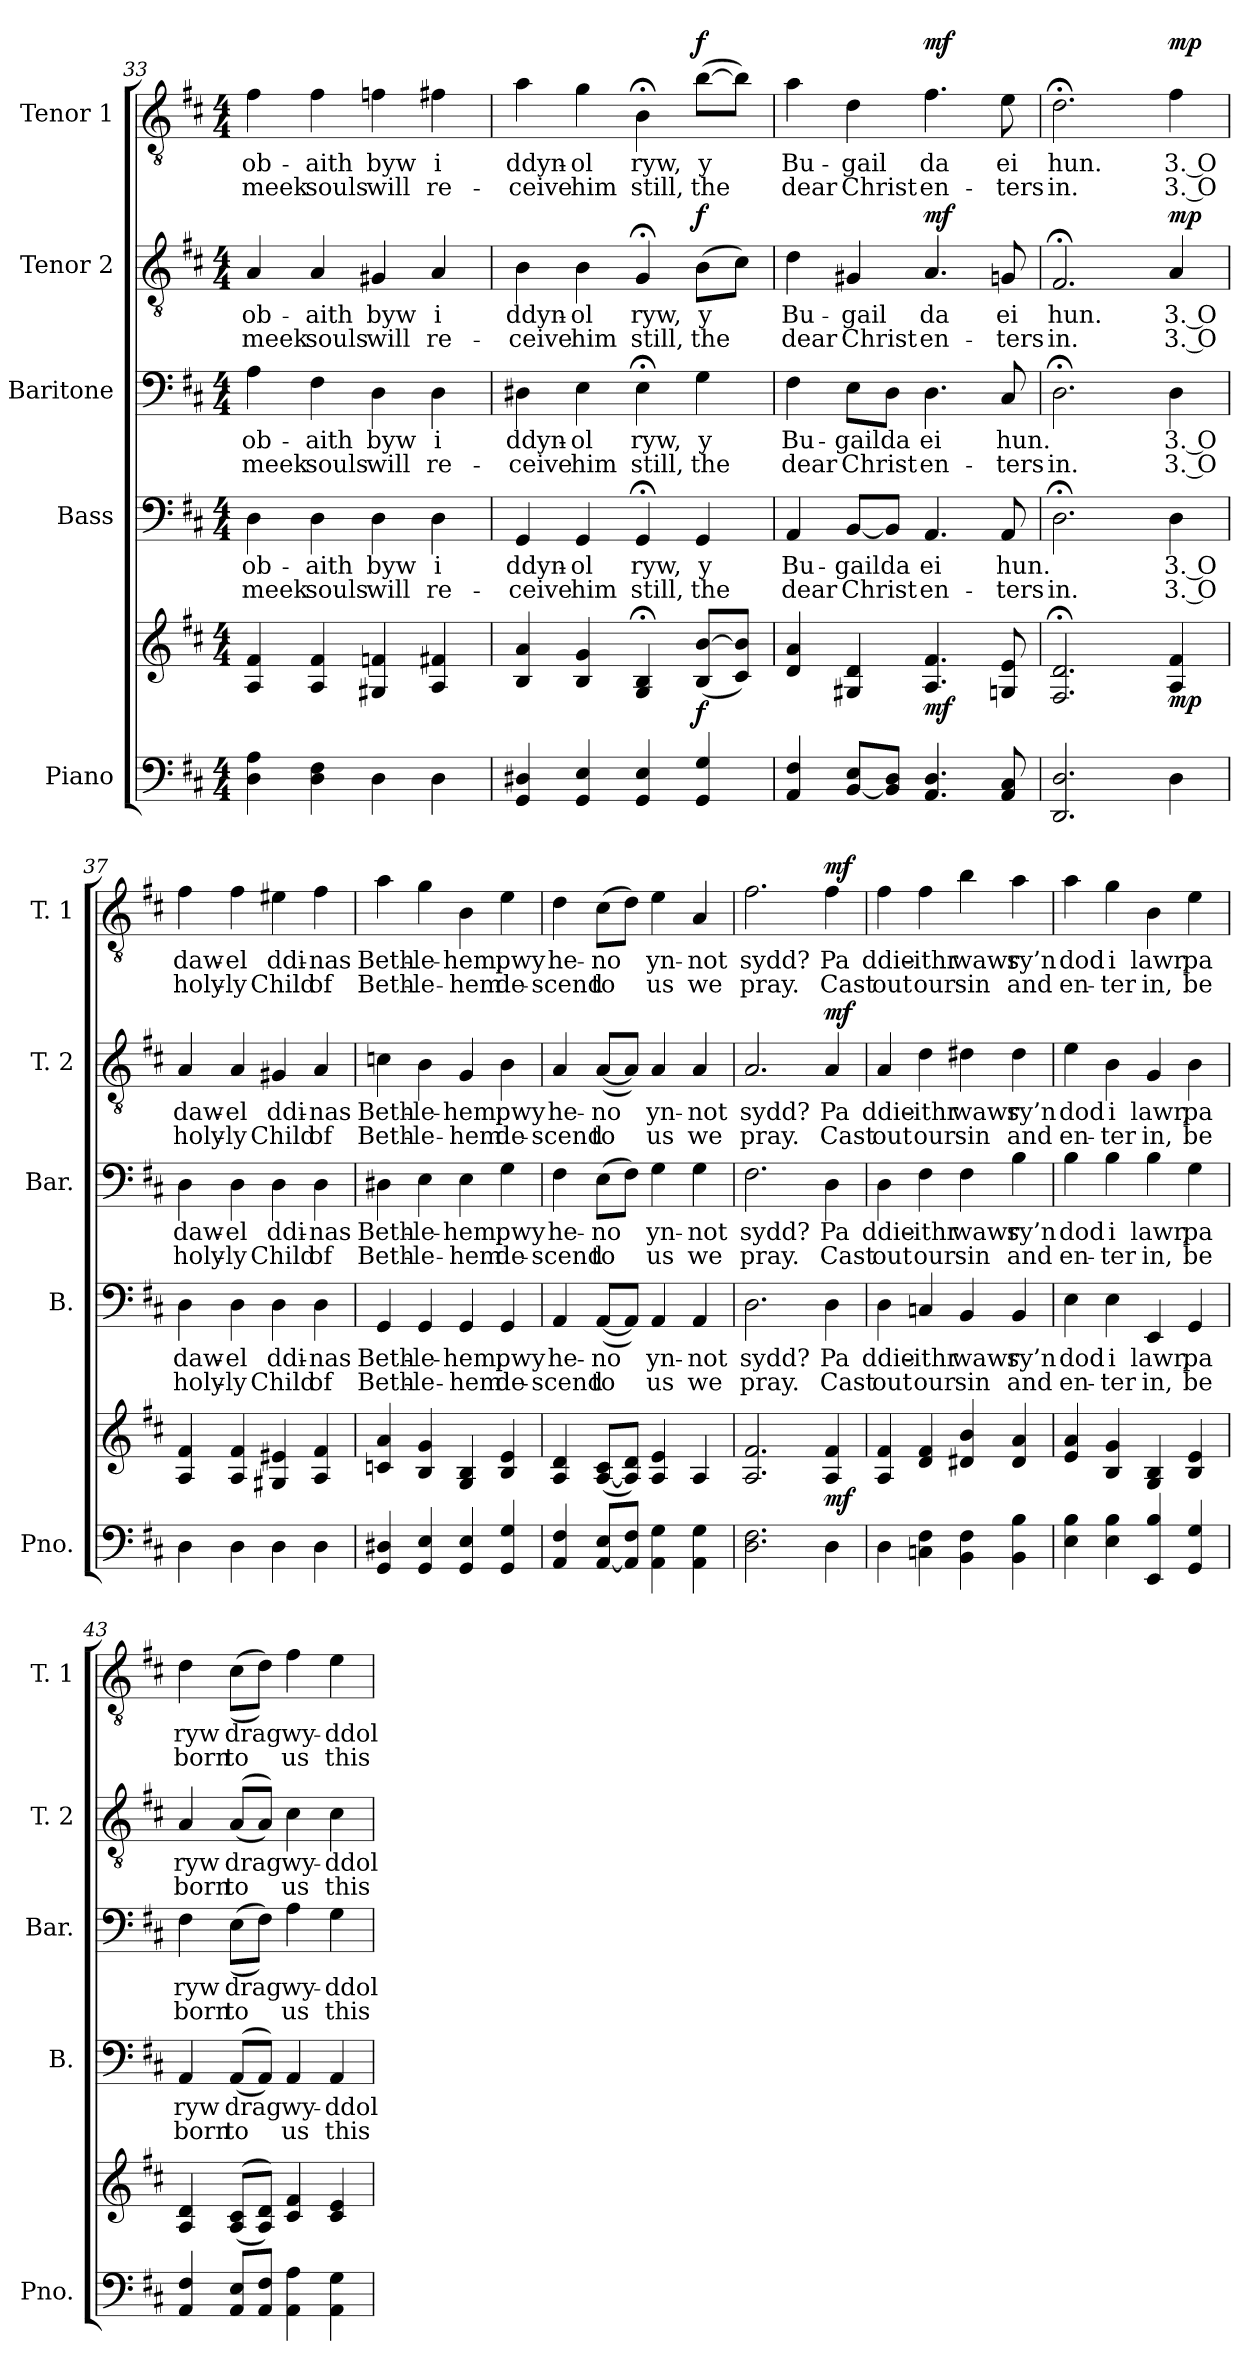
**kern	**kern	**dynam	**kern	**text	**text	**kern	**text	**text	**kern	**text	**text	**dynam	**kern	**text	**text	**dynam
*part5	*part5	*part5	*part4	*part4	*part4	*part3	*part3	*part3	*part2	*part2	*part2	*part2	*part1	*part1	*part1	*part1
*staff6	*staff5	*staff5/6	*staff4	*staff4	*staff4	*staff3	*staff3	*staff3	*staff2	*staff2	*staff2	*staff2	*staff1	*staff1	*staff1	*staff1
*I"Piano	*	*	*I"Bass	*	*	*I"Baritone	*	*	*I"Tenor 2	*	*	*	*I"Tenor 1	*	*	*
*I'Pno.	*	*	*I'B.	*	*	*I'Bar.	*	*	*I'T. 2	*	*	*	*I'T. 1	*	*	*
*clefF4	*clefG2	*	*clefF4	*	*	*clefF4	*	*	*clefGv2	*	*	*	*clefGv2	*	*	*
*k[f#c#]	*k[f#c#]	*	*k[f#c#]	*	*	*k[f#c#]	*	*	*k[f#c#]	*	*	*	*k[f#c#]	*	*	*
*M4/4	*M4/4	*	*M4/4	*	*	*M4/4	*	*	*M4/4	*	*	*	*M4/4	*	*	*
=33	=33	=33	=33	=33	=33	=33	=33	=33	=33	=33	=33	=33	=33	=33	=33	=33
!	!	!	!	!LO:LY:b	!LO:LY:b	!	!LO:LY:b	!LO:LY:b	!	!LO:LY:b	!LO:LY:b	!	!	!LO:LY:b	!LO:LY:b	!
4D\ 4A\	4A/ 4f#/	.	4D\	ob-	meek	4A\	ob-	meek	4A/	ob-	meek	.	4f#\	ob-	meek	.
!	!	!	!	!LO:LY:b	!LO:LY:b	!	!LO:LY:b	!LO:LY:b	!	!LO:LY:b	!LO:LY:b	!	!	!LO:LY:b	!LO:LY:b	!
4D\ 4F#\	4A/ 4f#/	.	4D\	-aith	souls	4F#\	-aith	souls	4A/	-aith	souls	.	4f#\	-aith	souls	.
!	!	!	!	!LO:LY:b	!LO:LY:b	!	!LO:LY:b	!LO:LY:b	!	!LO:LY:b	!LO:LY:b	!	!	!LO:LY:b	!LO:LY:b	!
4D\	4G#X/ 4fn/	.	4D\	byw	will	4D\	byw	will	4G#X/	byw	will	.	4fn\	byw	will	.
!	!	!	!	!LO:LY:b	!LO:LY:b	!	!LO:LY:b	!LO:LY:b	!	!LO:LY:b	!LO:LY:b	!	!	!LO:LY:b	!LO:LY:b	!
4D\	4A/ 4f#X/	.	4D\	i	re-	4D\	i	re-	4A/	i	re-	.	4f#X\	i	re-	.
=34	=34	=34	=34	=34	=34	=34	=34	=34	=34	=34	=34	=34	=34	=34	=34	=34
!	!	!	!	!LO:LY:b	!LO:LY:b	!	!LO:LY:b	!LO:LY:b	!	!LO:LY:b	!LO:LY:b	!	!	!LO:LY:b	!LO:LY:b	!
4GG/ 4D#X/	4B/ 4a/	.	4GG/	ddyn-	-ceive	4D#X\	ddyn-	-ceive	4B\	ddyn-	-ceive	.	4a\	ddyn-	-ceive	.
!	!	!	!	!LO:LY:b	!LO:LY:b	!	!LO:LY:b	!LO:LY:b	!	!LO:LY:b	!LO:LY:b	!	!	!LO:LY:b	!LO:LY:b	!
4GG/ 4E/	4B/ 4g/	.	4GG/	-ol	him	4E\	-ol	him	4B\	-ol	him	.	4g\	-ol	him	.
!	!	!	!	!LO:LY:b	!LO:LY:b	!	!LO:LY:b	!LO:LY:b	!	!LO:LY:b	!LO:LY:b	!	!	!LO:LY:b	!LO:LY:b	!
4GG/ 4E/	4G/;< 4B/;<	.	4GG;</	ryw,	still,	4E;<\	ryw,	still,	4G;</	ryw,	still,	.	4B;<\	ryw,	still,	.
!	!	!LO:DY:b	!	!LO:LY:b	!LO:LY:b	!	!LO:LY:b	!LO:LY:b	!	!LO:LY:b	!LO:LY:b	!LO:DY:a	!	!LO:LY:b	!LO:LY:b	!LO:DY:a
4GG/ 4G/	(8B/ [8b/L	f	4GG/	y	the	4G\	y	the	(8B\L	y	the	f	([8b\L	y	the	f
.	8c#/ 8b/]J)	.	.	.	.	.	.	.	8c#\J)	.	.	.	8b\J])	.	.	.
=35	=35	=35	=35	=35	=35	=35	=35	=35	=35	=35	=35	=35	=35	=35	=35	=35
!	!	!	!	!LO:LY:b	!LO:LY:b	!	!LO:LY:b	!LO:LY:b	!	!LO:LY:b	!LO:LY:b	!	!	!LO:LY:b	!LO:LY:b	!
4AA/ 4F#/	4d/ 4a/	.	4AA/	Bu-	dear	4F#\	Bu-	dear	4d\	Bu-	dear	.	4a\	Bu-	dear	.
!	!	!	!	!LO:LY:b	!LO:LY:b	!	!LO:LY:b	!LO:LY:b	!	!LO:LY:b	!LO:LY:b	!	!	!LO:LY:b	!LO:LY:b	!
[8BB/ 8E/L	4G#X/ 4d/	.	[8BB/L	-gail	Christ	8E\L	-gail	Christ	4G#X/	-gail	Christ	.	4d\	-gail	Christ	.
!	!	!	!	!LO:LY:b	!	!	!LO:LY:b	!	!	!	!	!	!	!	!	!
8BB/] 8D/J	.	.	8BB/J]	da	.	8D\J	da	.	.	.	.	.	.	.	.	.
!	!	!LO:DY:b	!	!LO:LY:b	!LO:LY:b	!	!LO:LY:b	!LO:LY:b	!	!LO:LY:b	!LO:LY:b	!LO:DY:a	!	!LO:LY:b	!LO:LY:b	!LO:DY:a
4.AA/ 4.D/	4.A/ 4.f#/	mf	4.AA/	ei	en-	4.D\	ei	en-	4.A/	da	en-	mf	4.f#\	da	en-	mf
!	!	!	!	!LO:LY:b	!LO:LY:b	!	!LO:LY:b	!LO:LY:b	!	!LO:LY:b	!LO:LY:b	!	!	!LO:LY:b	!LO:LY:b	!
8AA/ 8C#/	8Gn/ 8e/	.	8AA/	hun.	-ters	8C#/	hun.	-ters	8Gn/	ei	-ters	.	8e\	ei	-ters	.
=36	=36	=36	=36	=36	=36	=36	=36	=36	=36	=36	=36	=36	=36	=36	=36	=36
!	!	!	!	!	!LO:LY:b	!	!	!LO:LY:b	!	!LO:LY:b	!LO:LY:b	!	!	!LO:LY:b	!LO:LY:b	!
2.DD/ 2.D/	2.F#/;< 2.d/;<	.	2.D;<\	.	in.	2.D;<\	.	in.	2.F#;</	hun.	in.	.	2.d;<\	hun.	in.	.
!	!	!LO:DY:b	!	!LO:LY:b	!LO:LY:b	!	!LO:LY:b	!LO:LY:b	!	!LO:LY:b	!LO:LY:b	!LO:DY:a	!	!LO:LY:b	!LO:LY:b	!LO:DY:a
4D\	4A/ 4f#/	mp	4D\	3. O	3. O	4D\	3. O	3. O	4A/	3. O	3. O	mp	4f#\	3. O	3. O	mp
!!LO:PB:g=z
=37	=37	=37	=37	=37	=37	=37	=37	=37	=37	=37	=37	=37	=37	=37	=37	=37
!	!	!	!	!LO:LY:b	!LO:LY:b	!	!LO:LY:b	!LO:LY:b	!	!LO:LY:b	!LO:LY:b	!	!	!LO:LY:b	!LO:LY:b	!
4D\	4A/ 4f#/	.	4D\	daw-	holy-	4D\	daw-	holy-	4A/	daw-	holy-	.	4f#\	daw-	holy-	.
!	!	!	!	!LO:LY:b	!LO:LY:b	!	!LO:LY:b	!LO:LY:b	!	!LO:LY:b	!LO:LY:b	!	!	!LO:LY:b	!LO:LY:b	!
4D\	4A/ 4f#/	.	4D\	-el	-ly	4D\	-el	-ly	4A/	-el	-ly	.	4f#\	-el	-ly	.
!	!	!	!	!LO:LY:b	!LO:LY:b	!	!LO:LY:b	!LO:LY:b	!	!LO:LY:b	!LO:LY:b	!	!	!LO:LY:b	!LO:LY:b	!
4D\	4G#X/ 4e#X/	.	4D\	ddi-	Child	4D\	ddi-	Child	4G#X/	ddi-	Child	.	4e#X\	ddi-	Child	.
!	!	!	!	!LO:LY:b	!LO:LY:b	!	!LO:LY:b	!LO:LY:b	!	!LO:LY:b	!LO:LY:b	!	!	!LO:LY:b	!LO:LY:b	!
4D\	4A/ 4f#/	.	4D\	-nas	of	4D\	-nas	of	4A/	-nas	of	.	4f#\	-nas	of	.
=38	=38	=38	=38	=38	=38	=38	=38	=38	=38	=38	=38	=38	=38	=38	=38	=38
!	!	!	!	!LO:LY:b	!LO:LY:b	!	!LO:LY:b	!LO:LY:b	!	!LO:LY:b	!LO:LY:b	!	!	!LO:LY:b	!LO:LY:b	!
4GG/ 4D#X/	4cn/ 4a/	.	4GG/	Beth-	Beth-	4D#X\	Beth-	Beth-	4cn\	Beth-	Beth-	.	4a\	Beth-	Beth-	.
!	!	!	!	!LO:LY:b	!LO:LY:b	!	!LO:LY:b	!LO:LY:b	!	!LO:LY:b	!LO:LY:b	!	!	!LO:LY:b	!LO:LY:b	!
4GG/ 4E/	4B/ 4g/	.	4GG/	-le-	-le-	4E\	-le-	-le-	4B\	-le-	-le-	.	4g\	-le-	-le-	.
!	!	!	!	!LO:LY:b	!LO:LY:b	!	!LO:LY:b	!LO:LY:b	!	!LO:LY:b	!LO:LY:b	!	!	!LO:LY:b	!LO:LY:b	!
4GG/ 4E/	4G/ 4B/	.	4GG/	-hem,	-hem	4E\	-hem,	-hem	4G/	-hem,	-hem	.	4B\	-hem,	-hem	.
!	!	!	!	!LO:LY:b	!LO:LY:b	!	!LO:LY:b	!LO:LY:b	!	!LO:LY:b	!LO:LY:b	!	!	!LO:LY:b	!LO:LY:b	!
4GG/ 4G/	4B/ 4e/	.	4GG/	pwy	de-	4G\	pwy	de-	4B\	pwy	de-	.	4e\	pwy	de-	.
=39	=39	=39	=39	=39	=39	=39	=39	=39	=39	=39	=39	=39	=39	=39	=39	=39
!	!	!	!	!LO:LY:b	!LO:LY:b	!	!LO:LY:b	!LO:LY:b	!	!LO:LY:b	!LO:LY:b	!	!	!LO:LY:b	!LO:LY:b	!
4AA/ 4F#/	4A/ 4d/	.	4AA/	he-	-scend	4F#\	he-	-scend	4A/	he-	-scend	.	4d\	he-	-scend	.
!	!	!	!	!LO:LY:b	!LO:LY:b	!	!LO:LY:b	!LO:LY:b	!	!LO:LY:b	!LO:LY:b	!	!	!LO:LY:b	!LO:LY:b	!
[8AA/ 8E/L	([8A/ 8c#/L	.	([8AA/L	-no	to	(8E\L	-no	to	([8A/L	-no	to	.	(8c#\L	-no	to	.
8AA/] 8F#/J	8A/] 8d/J)	.	8AA/J])	.	.	8F#\J)	.	.	8A/J])	.	.	.	8d\J)	.	.	.
!	!	!	!	!LO:LY:b	!LO:LY:b	!	!LO:LY:b	!LO:LY:b	!	!LO:LY:b	!LO:LY:b	!	!	!LO:LY:b	!LO:LY:b	!
4AA\ 4G\	4A/ 4e/	.	4AA/	yn-	us	4G\	yn-	us	4A/	yn-	us	.	4e\	yn-	us	.
!	!	!	!	!LO:LY:b	!LO:LY:b	!	!LO:LY:b	!LO:LY:b	!	!LO:LY:b	!LO:LY:b	!	!	!LO:LY:b	!LO:LY:b	!
4AA\ 4G\	4A/	.	4AA/	-not	we	4G\	-not	we	4A/	-not	we	.	4A/	-not	we	.
=40	=40	=40	=40	=40	=40	=40	=40	=40	=40	=40	=40	=40	=40	=40	=40	=40
!	!	!	!	!LO:LY:b	!LO:LY:b	!	!LO:LY:b	!LO:LY:b	!	!LO:LY:b	!LO:LY:b	!	!	!LO:LY:b	!LO:LY:b	!
2.D\ 2.F#\	2.A/ 2.f#/	.	2.D\	sydd?	pray.	2.F#\	sydd?	pray.	2.A/	sydd?	pray.	.	2.f#\	sydd?	pray.	.
!	!	!LO:DY:b	!	!LO:LY:b	!LO:LY:b	!	!LO:LY:b	!LO:LY:b	!	!LO:LY:b	!LO:LY:b	!LO:DY:a	!	!LO:LY:b	!LO:LY:b	!LO:DY:a
4D\	4A/ 4f#/	mf	4D\	Pa	Cast	4D\	Pa	Cast	4A/	Pa	Cast	mf	4f#\	Pa	Cast	mf
=41	=41	=41	=41	=41	=41	=41	=41	=41	=41	=41	=41	=41	=41	=41	=41	=41
!	!	!	!	!LO:LY:b	!LO:LY:b	!	!LO:LY:b	!LO:LY:b	!	!LO:LY:b	!LO:LY:b	!	!	!LO:LY:b	!LO:LY:b	!
4D\	4A/ 4f#/	.	4D\	ddie-	out	4D\	ddie-	out	4A/	ddie-	out	.	4f#\	ddie-	out	.
!	!	!	!	!LO:LY:b	!LO:LY:b	!	!LO:LY:b	!LO:LY:b	!	!LO:LY:b	!LO:LY:b	!	!	!LO:LY:b	!LO:LY:b	!
4Cn\ 4F#\	4d/ 4f#/	.	4Cn/	-ithr	our	4F#\	-ithr	our	4d\	-ithr	our	.	4f#\	-ithr	our	.
!	!	!	!	!LO:LY:b	!LO:LY:b	!	!LO:LY:b	!LO:LY:b	!	!LO:LY:b	!LO:LY:b	!	!	!LO:LY:b	!LO:LY:b	!
4BB\ 4F#\	4d#X/ 4b/	.	4BB/	wawr	sin	4F#\	wawr	sin	4d#X\	wawr	sin	.	4b\	wawr	sin	.
!	!	!	!	!LO:LY:b	!LO:LY:b	!	!LO:LY:b	!LO:LY:b	!	!LO:LY:b	!LO:LY:b	!	!	!LO:LY:b	!LO:LY:b	!
4BB\ 4B\	4d#/ 4a/	.	4BB/	sy’n	and	4B\	sy’n	and	4d#\	sy’n	and	.	4a\	sy’n	and	.
!!LO:LB:g=z
=42	=42	=42	=42	=42	=42	=42	=42	=42	=42	=42	=42	=42	=42	=42	=42	=42
!	!	!	!	!LO:LY:b	!LO:LY:b	!	!LO:LY:b	!LO:LY:b	!	!LO:LY:b	!LO:LY:b	!	!	!LO:LY:b	!LO:LY:b	!
4E\ 4B\	4e/ 4a/	.	4E\	dod	en-	4B\	dod	en-	4e\	dod	en-	.	4a\	dod	en-	.
!	!	!	!	!LO:LY:b	!LO:LY:b	!	!LO:LY:b	!LO:LY:b	!	!LO:LY:b	!LO:LY:b	!	!	!LO:LY:b	!LO:LY:b	!
4E\ 4B\	4B/ 4g/	.	4E\	i	-ter	4B\	i	-ter	4B\	i	-ter	.	4g\	i	-ter	.
!	!	!	!	!LO:LY:b	!LO:LY:b	!	!LO:LY:b	!LO:LY:b	!	!LO:LY:b	!LO:LY:b	!	!	!LO:LY:b	!LO:LY:b	!
4EE/ 4B/	4G/ 4B/	.	4EE/	lawr,	in,	4B\	lawr,	in,	4G/	lawr,	in,	.	4B\	lawr,	in,	.
!	!	!	!	!LO:LY:b	!LO:LY:b	!	!LO:LY:b	!LO:LY:b	!	!LO:LY:b	!LO:LY:b	!	!	!LO:LY:b	!LO:LY:b	!
4GG/ 4G/	4B/ 4e/	.	4GG/	pa	be	4G\	pa	be	4B\	pa	be	.	4e\	pa	be	.
=43	=43	=43	=43	=43	=43	=43	=43	=43	=43	=43	=43	=43	=43	=43	=43	=43
!	!	!	!	!LO:LY:b	!LO:LY:b	!	!LO:LY:b	!LO:LY:b	!	!LO:LY:b	!LO:LY:b	!	!	!LO:LY:b	!LO:LY:b	!
4AA/ 4F#/	4A/ 4d/	.	4AA/	ryw	born	4F#\	ryw	born	4A/	ryw	born	.	4d\	ryw	born	.
!	!	!	!	!LO:LY:b	!LO:LY:b	!	!LO:LY:b	!LO:LY:b	!	!LO:LY:b	!LO:LY:b	!	!	!LO:LY:b	!LO:LY:b	!
8AA/ 8E/L	((8A/ 8c#/L	.	((8AA/L	drag	to	((8E\L	drag	to	((8A/L	drag	to	.	((8c#\L	drag	to	.
8AA/ 8F#/J	8A/ 8d/J))	.	8AA/J))	.	.	8F#\J))	.	.	8A/J))	.	.	.	8d\J))	.	.	.
!	!	!	!	!LO:LY:b	!LO:LY:b	!	!LO:LY:b	!LO:LY:b	!	!LO:LY:b	!LO:LY:b	!	!	!LO:LY:b	!LO:LY:b	!
4AA\ 4A\	4c#/ 4f#/	.	4AA/	wy-	us	4A\	wy-	us	4c#\	wy-	us	.	4f#\	wy-	us	.
!	!	!	!	!LO:LY:b	!LO:LY:b	!	!LO:LY:b	!LO:LY:b	!	!LO:LY:b	!LO:LY:b	!	!	!LO:LY:b	!LO:LY:b	!
4AA\ 4G\	4c#/ 4e/	.	4AA/	-ddol	this	4G\	-ddol	this	4c#\	-ddol	this	.	4e\	-ddol	this	.
=	=	=	=	=	=	=	=	=	=	=	=	=	=	=	=	=
*-	*-	*-	*-	*-	*-	*-	*-	*-	*-	*-	*-	*-	*-	*-	*-	*-
